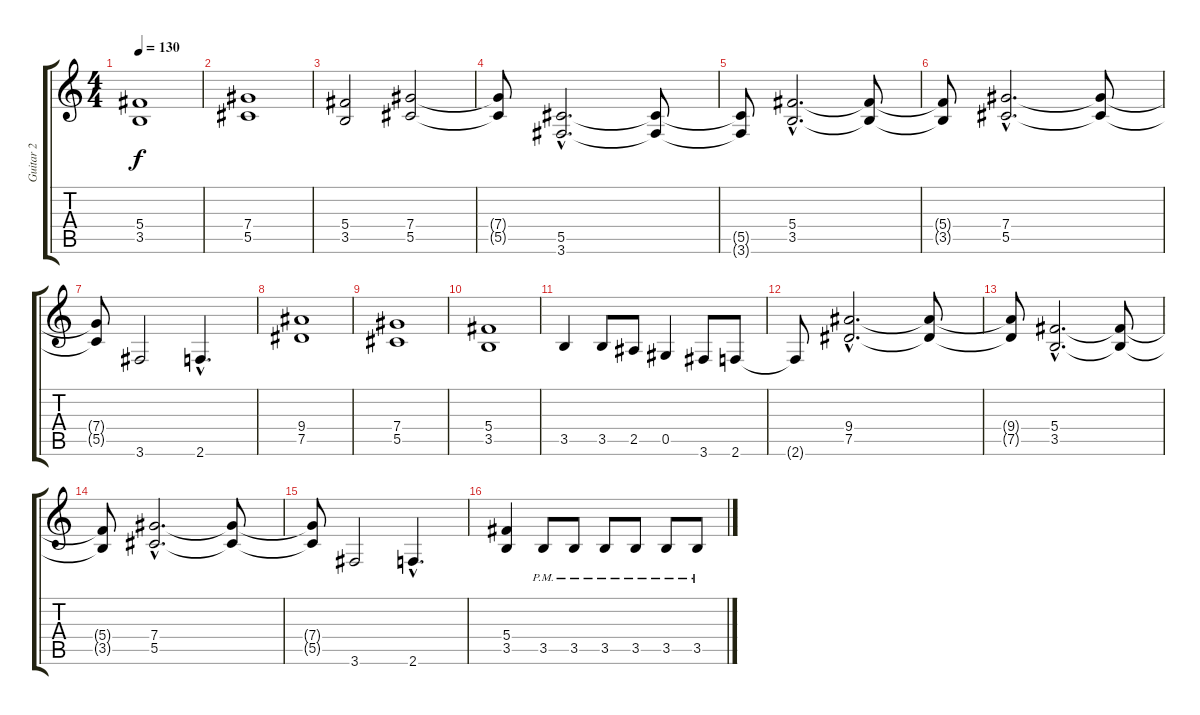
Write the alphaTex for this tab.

\track ("Guitar 2" "Guitar 2") {instrument overdrivenguitar}
\staff {score tabs}
\tuning (Eb4 Bb3 Gb3 Db3 Ab2 Eb2) {hide}
\ts (4 4)
\tempo 130
\clef g2
\ks c
(5.4 3.5).1{dy f} |
(7.4 5.5).1 |
(5.4 3.5).2 (7.4 5.5).2 |
(7.4{t} 5.5{t}).8 (5.5{hac} 3.6{hac}).2{d} (5.5{t} 3.6{t}).8 |
(5.5{t} 3.6{t}).8 (5.4{hac} 3.5{hac}).2{d} (5.4{t} 3.5{t}).8 |
(5.4{t} 3.5{t}).8 (7.4{hac} 5.5{hac}).2{d} (7.4{t} 5.5{t}).8 |
(7.4{t} 5.5{t}).8 3.6.2 2.6{hac}.4{d} |
(9.4 7.5).1 |
(7.4 5.5).1 |
(5.4 3.5).1 |
3.5.4 3.5.8 2.5.8 0.5.4 3.6.8 2.6.8 |
2.6{t}.8 (9.4{hac} 7.5{hac}).2{d} (9.4{t} 7.5{t}).8 |
(9.4{t} 7.5{t}).8 (5.4{hac} 3.5{hac}).2{d} (5.4{t} 3.5{t}).8 |
(5.4{t} 3.5{t}).8 (7.4{hac} 5.5{hac}).2{d} (7.4{t} 5.5{t}).8 |
(7.4{t} 5.5{t}).8 3.6.2 2.6{hac}.4{d} |
(5.4 3.5).4 3.5{pm}.8 3.5{pm}.8 3.5{pm}.8 3.5{pm}.8 3.5{pm}.8 3.5{pm}.8
